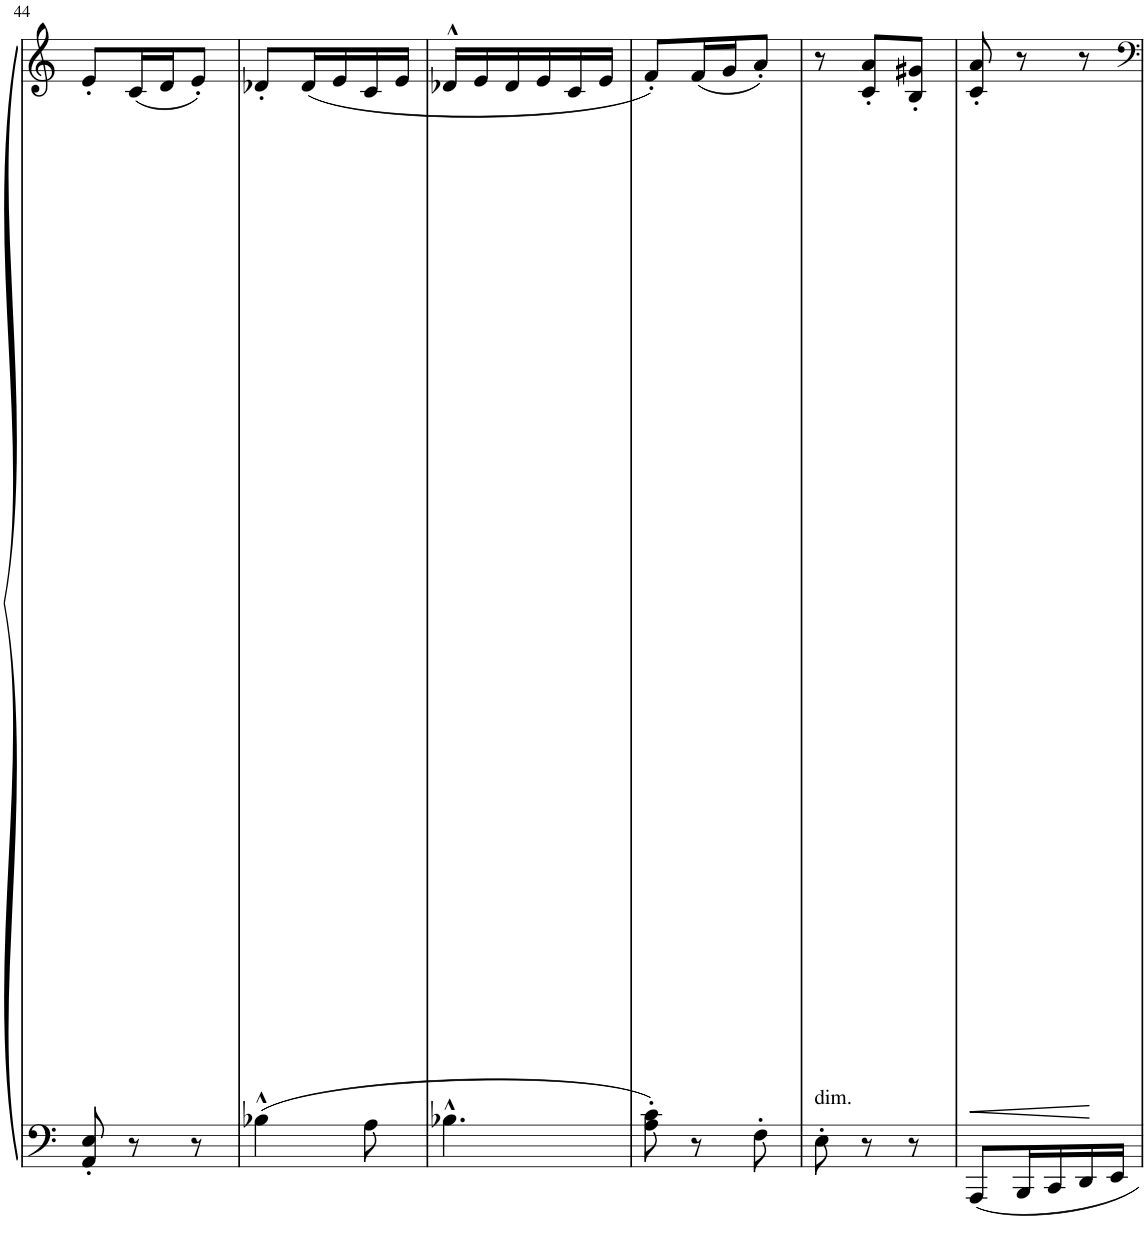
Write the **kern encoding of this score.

**kern	**kern	**dynam
*part1	*part1	*part1
*staff2	*staff1	*staff1/2
*I"Piano	*	*
*I'Pno	*	*
!!LO:PB:g=z
*clefF4	*clefG2	*
*k[]	*k[]	*
*M3/8	*M3/8	*
=44	=44	=44
8AA/' 8E/'	8e'/L	.
8r	(16c/L	.
.	16d/J	.
8r	8e'/J)	.
=45	=45	=45
4B-X^^\	8d-X'/L	.
.	(16d-/L	.
.	16e/	.
8A\	16c/	.
.	16e/JJ	.
=46	=46	=46
4.B-X^^\	16d-X^^/LL	.
.	16e/	.
.	16d-/	.
.	16e/	.
.	16c/	.
.	16e/JJ	.
=47	=47	=47
8A\' 8c\'	8f'/L)	.
8r	(16f/L	.
.	16g/J	.
8F'\	8a'/J)	.
=48	=48	=48
!LO:TX:a:t=dim.	!	!
8E'\	8r	.
8r	8c/' 8a/'L	.
8r	8B/' 8g#X/'J	.
=49	=49	=49
!	!	!LO:HP:b
8AAA/L	8c/' 8a/'	<
16BBB/L	8r	.
16CC/	.	.
16DD/	8r	[
16EE/JJ	.	.
=	=	=
*-	*-	*-
